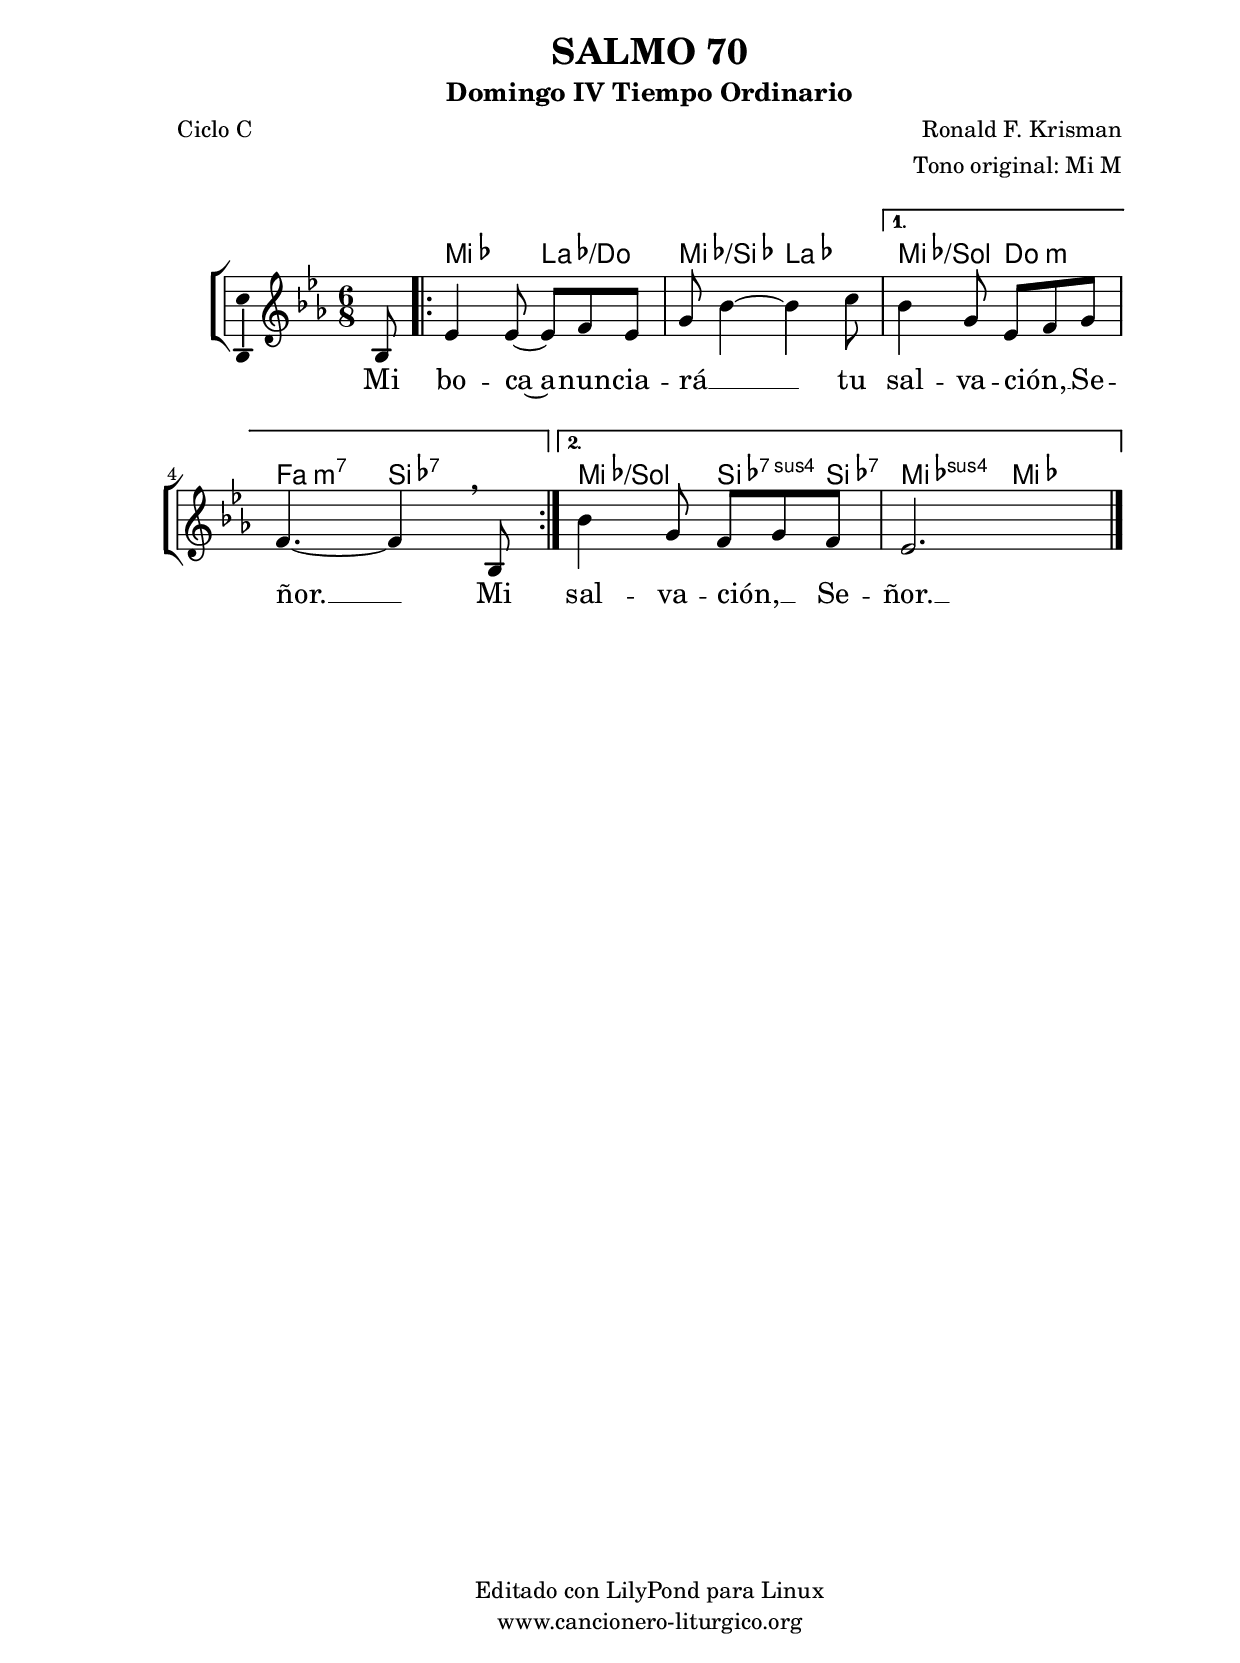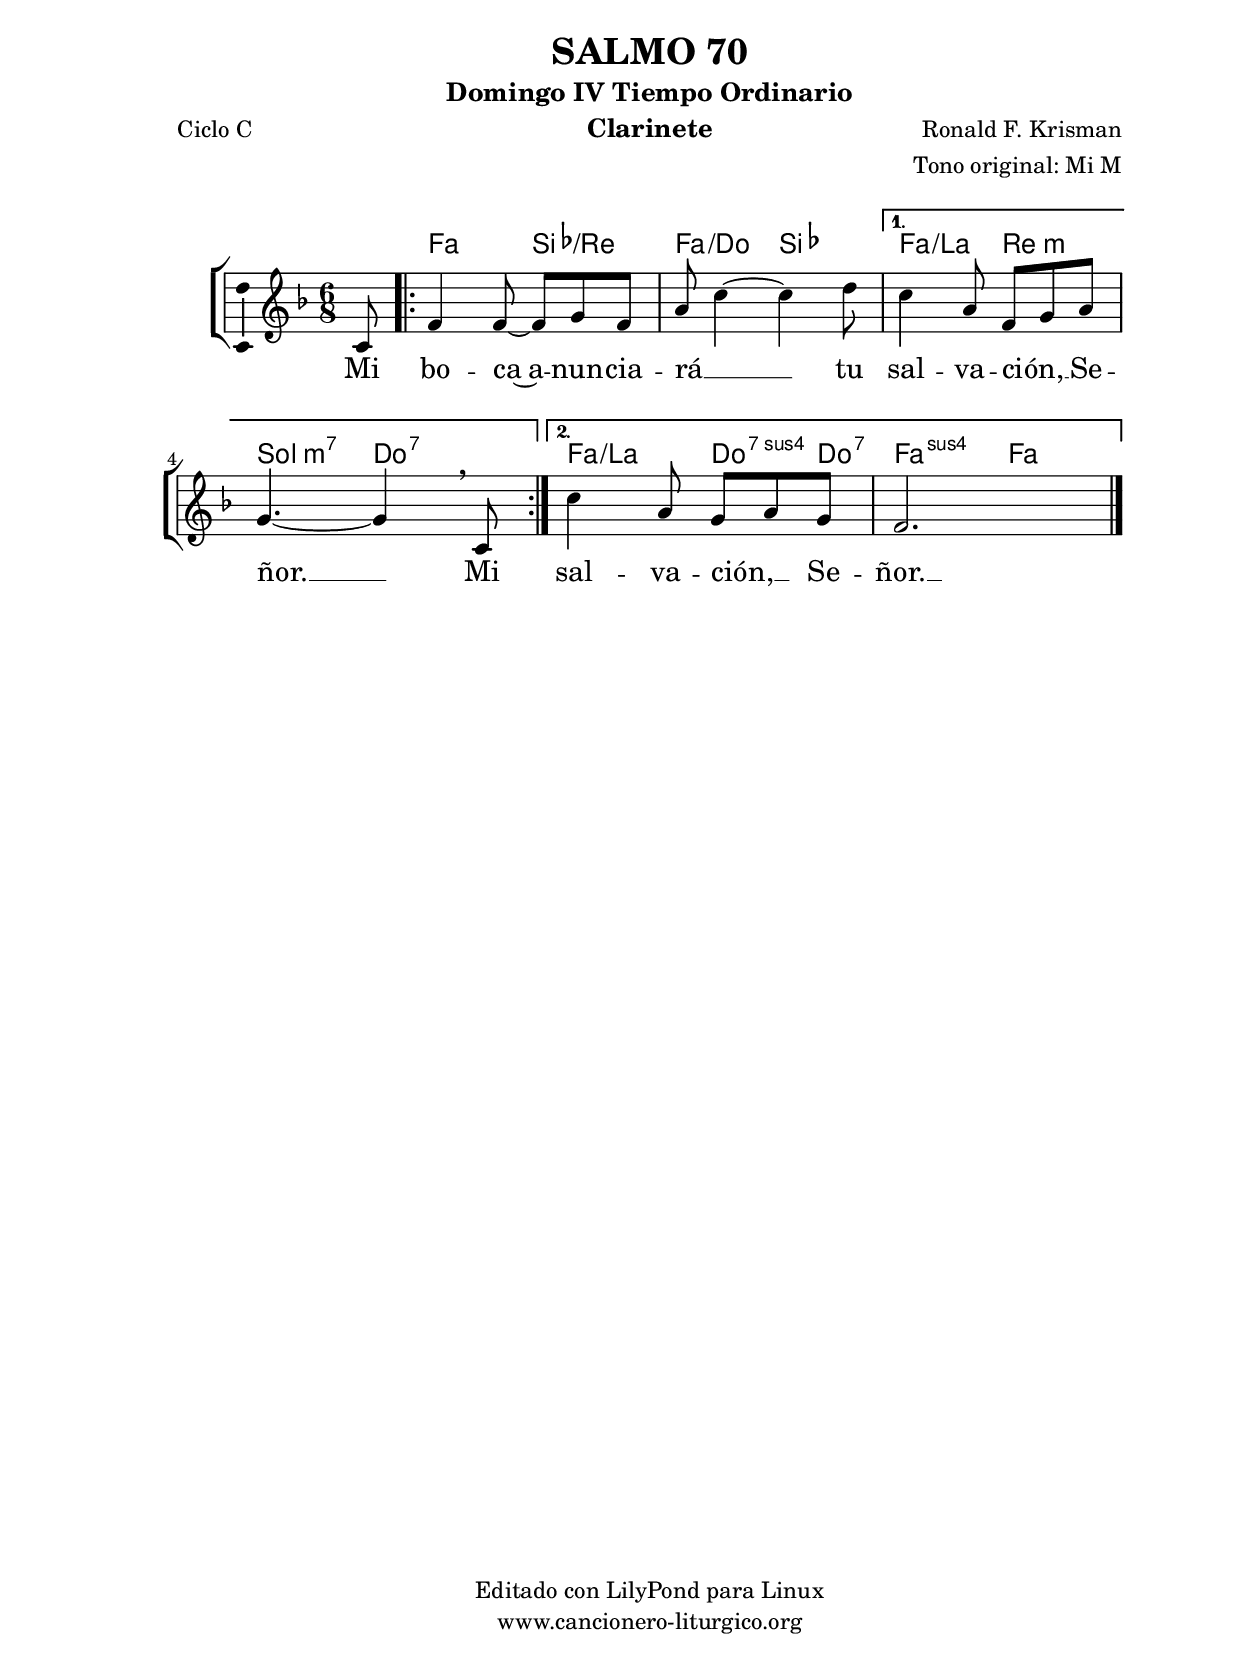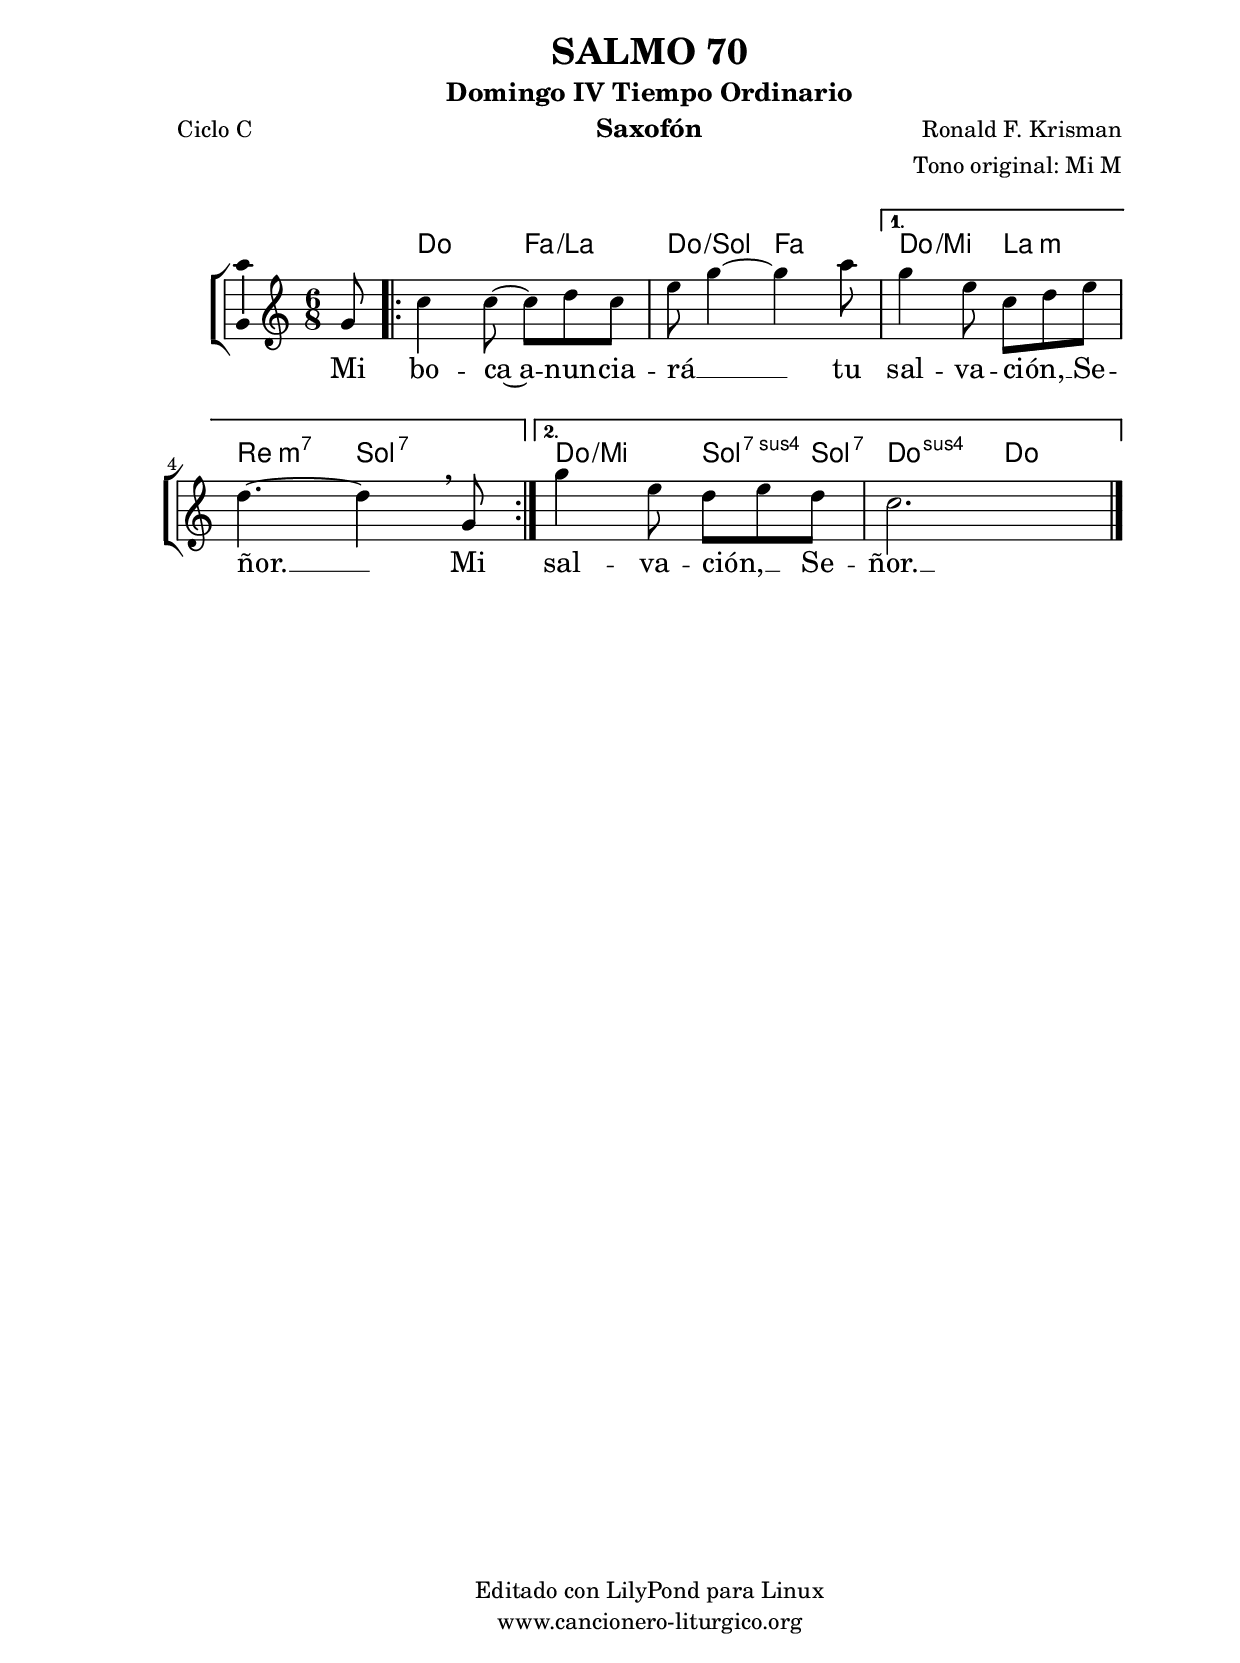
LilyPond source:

%
%para convertir .midi en .wav:
%timidity filename.midi -Ow -o finename.wav
%
%
%Para convertir de .wav a .mp3:
%lame -h -m j filename.wav
%
%
%para escuchar el midi:
%timidity nombrefichero.midi
%


%versión de lilypond para la que se ha escrito esta partitura:
\version "2.16.0"

	%Tamaño papel
	#(set-default-paper-size "a4")
	%Tamaño partitura
	#(set-global-staff-size 20)
	%No responde al pulsar sobre una nota
	#(ly:set-option 'point-and-click #f)

%parámetros del encabezamiento:
\header {
	title = "SALMO 70"
	subtitle = "Domingo IV Tiempo Ordinario"
	composer = "Ronald F. Krisman"
	poet = "Ciclo C"
	meter = ""
	arranger = "Tono original: Mi M"
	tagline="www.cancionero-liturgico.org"
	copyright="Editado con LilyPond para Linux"
	}

%parámetros asociados al papel:
\paper  {
	oddHeaderMarkup = \markup {\fill-line { \on-the-fly #not-first-page \fromproperty #'header:title \on-the-fly #not-first-page \fromproperty #'header:composer }}
	evenHeaderMarkup = \markup {\fill-line { \fromproperty #'header:composer \fromproperty #'header:title }}
	#(set-paper-size "a4")
	print-page-number = ##f
	first-page-number = 1
	print-first-page-number = ##f
%	head-separation = 3.0 \cm
	top-margin = 2.0 \cm
	bottom-margin = 0.5\cm
%%%	bottom-margin = -1.0\cm
	left-margin = 3.0 \cm
	line-width = 16.0 \cm 
	indent = 8\mm
	interscoreline = 2.\mm
	between-system-space = 15\mm
%	para que las partituras no llenen la hoja:
	ragged-bottom = ##t
%	idem para la última hoja:
	ragged-last-bottom = ##f
%	para que las partituras llenen el ancho del papel:
	ragged-last = ##f
	after-title-space = 2.5 \cm
%page-count=1
%system-count=8

	%Flexible Vertical Spacing
%	markup-markup-spacing =
%	#'((basic-distance . 15) (minimum-distance . 15) (padding . 3))
	markup-system-spacing =
	#'((basic-distance . 15) (minimum-distance . 15) (padding . 3))
	system-system-spacing =
	#'((basic-distance . 15) (minimum-distance . 15) (padding . 3))
	score-system-spacing =
	#'((basic-distance . 15) (minimum-distance . 15) (padding . 5))
%	top-system-spacing = % header
%	#'((basic-distance . 8) (minimum-distance . 0) (padding . 3))
%	top-markup-spacing =
%	#'((basic-distance . 20) (minimum-distance . 20) (padding . 3))
	last-bottom-spacing = % footer
	#'((basic-distance . 5) (minimum-distance . 5) (padding . 3))
%	score-markup-spacing =
%	#'((basic-distance . 16) (minimum-distance . 13) (padding . 3))

	}


%parámetros que afectan a toda la partitura:
global =  {
	%clave de sol (G):
	\clef G
	%armadura:
	\transpose e ees
	\key e \major
	\tempo 4.=68
	\set Score.tempoHideNote = ##t
	}


acordes = {
	\italianChords
	\chordmode {
	\transpose e ees
{

s8
\repeat volta 2 {
e4. a/cis e/b a
}
\alternative {
{
e4./gis cis:m fis:m7 b:7
}
{
e4./gis b4:7sus4 b8:7 e4.:sus4 e
}
}

	}
	}
}


melodia = 
	\transpose e ees
{
	\relative c'{
	\time 6/8

\partial8
b8
\repeat volta 2 {
e4 e8~e fis e
gis8 b4~b cis8
}
\alternative {
{
b4 gis8 e fis gis
fis4.~fis4 \breathe b,8
}
{
b'4 gis8 fis gis fis
e2.
}
}

	\bar "|."
	}
	}


texto = \lyricmode {
Mi bo -- ca~a -- nun -- cia -- rá __ _ tu sal -- va -- ción, __ _ Se -- ñor. __
Mi
sal -- va -- ción, __ _ Se -- ñor. __
	}


acordesStaff = \context ChordNames = acordesStaff <<
	\set chordChanges = ##t
	\acordes
	>>


vozStaff = \context Voice = vozStaff
\with {\consists "Ambitus_engraver"}
<<
%	\set Staff.instrumentName = ""
%	\set Staff.shortInstrumentName = ""
%	\set Staff.midiInstrument = #"clarinet"
%	\set Staff.midiInstrument = #"cello"
%	\set Staff.midiInstrument = #"flute"
	\set Staff.midiInstrument = #"electric guitar (jazz)"
%	\set Staff.midiInstrument = #"english horn"
%	\set Staff.midiInstrument = #"violin"
%	\set Staff.midiInstrument = #"glockenspiel"
	\set Staff.midiMinimumVolume = #0.7
	\set Staff.midiMaximumVolume = #0.9
	\global
	\melodia
	>>


textoStaff = \context Lyrics = textoStaff <<
	\lyricsto vozStaff \texto
	>>

\book {
	\score {
		\context ChoirStaff {
			\override StaffGroup.SystemStartBracket #'collapse-height = #1
			\override Score.SystemStartBar #'collapse-height = #1
			<<
			\acordesStaff
			\vozStaff
			\textoStaff
			>>
			}
		\layout {
	    		\context {
				\Lyrics
				\override LyricText #'font-size = #2
				}
	   		 \context {
				\Score
				%fontSize = #3
				\override StaffSymbol #'staff-space = #(magstep +3)
				%\override Beam #'thickness = #0.55
				%\override SpacingSpanner #'spacing-increment = #1.0
				%\override Slur #'height-limit = #1.5
				}
			}
		}
	\score {
		\unfoldRepeats
		\context ChoirStaff {
			<<
			\acordesStaff
			\vozStaff
			>>
			}
		\midi {
	  		\context {
	  			\Score
				tempoWholesPerMinute = #(ly:make-moment 70 4)
				}
			}
		}
	}

%Partitura para clarinete
#(define output-suffix "C")
\book {
	\header{
		instrument = "Clarinete"
		}
	\score {
		\context ChoirStaff {
			\override StaffGroup.SystemStartBracket #'collapse-height = #1
			\override Score.SystemStartBar #'collapse-height = #1
\transpose c d
			<<
			\acordesStaff
			\vozStaff
			\textoStaff
			>>
			}
		\layout {
	    		\context {
				\Lyrics
				\override LyricText #'font-size = #2
				}
	   		 \context {
				\Score
				%fontSize = #3
				\override StaffSymbol #'staff-space = #(magstep +3)
				%\override Beam #'thickness = #0.55
				%\override SpacingSpanner #'spacing-increment = #1.0
				%\override Slur #'height-limit = #1.5
				}
			}
		}
	}

%Partitura para saxofón
#(define output-suffix "S")
\book {
	\header{
		instrument = "Saxofón"
		}
	\score {
		\context ChoirStaff {
			\override StaffGroup.SystemStartBracket #'collapse-height = #1
			\override Score.SystemStartBar #'collapse-height = #1
\transpose c a
			<<
			\acordesStaff
			\vozStaff
			\textoStaff
			>>
			}
		\layout {
	    		\context {
				\Lyrics
				\override LyricText #'font-size = #2
				}
	   		 \context {
				\Score
				%fontSize = #3
				\override StaffSymbol #'staff-space = #(magstep +3)
				%\override Beam #'thickness = #0.55
				%\override SpacingSpanner #'spacing-increment = #1.0
				%\override Slur #'height-limit = #1.5
				}
			}
		}
	}

